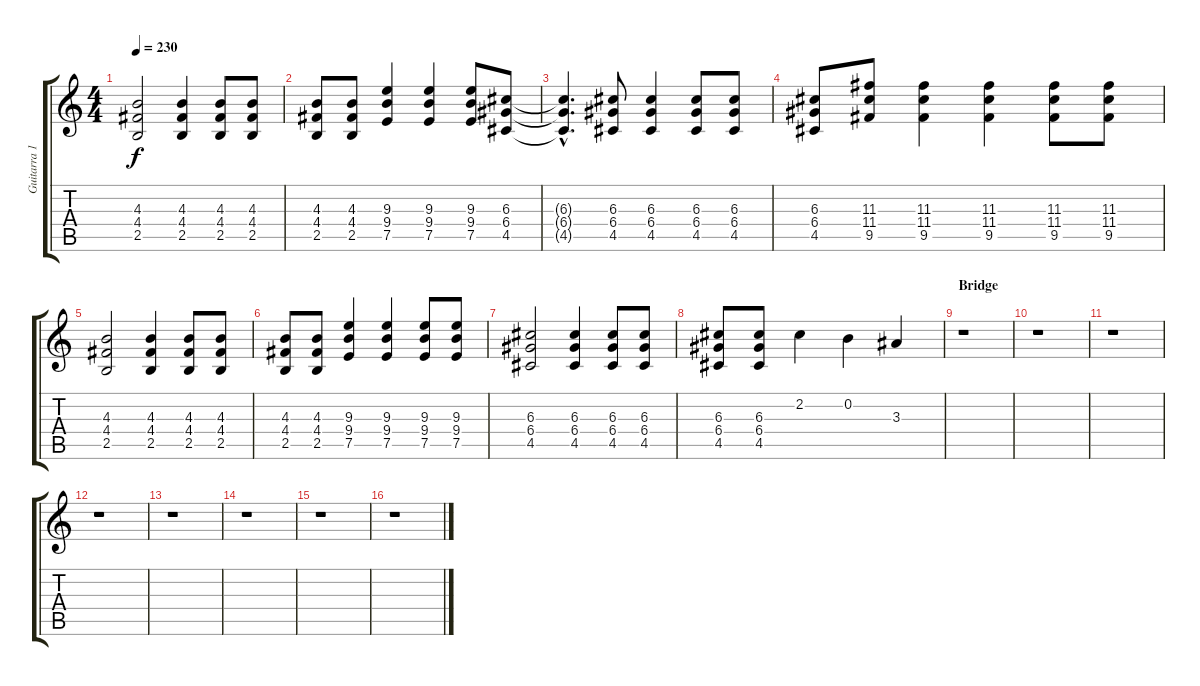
\track ("Guitarra 1 - Mathias" "Guitarra 1") {instrument distortionguitar}
\staff {score tabs}
\tuning (E4 B3 G3 D3 A2 E2) {hide}
\ts (4 4)
\tempo 230
\clef g2
\ks c
(4.3 4.4 2.5).2{dy f} (4.3 4.4 2.5).4 (4.3 4.4 2.5).8 (4.3 4.4 2.5).8 |
(4.3 4.4 2.5).8 (4.3 4.4 2.5).8 (9.3 9.4 7.5).4 (9.3 9.4 7.5).4 (9.3 9.4 7.5).8 (6.3 6.4 4.5).8 |
(6.3{hac t} 6.4{hac t} 4.5{hac t}).4{d} (6.3 6.4 4.5).8 (6.3 6.4 4.5).4 (6.3 6.4 4.5).8 (6.3 6.4 4.5).8 |
(6.3 6.4 4.5).8 (11.3 11.4 9.5).8 (11.3 11.4 9.5).4 (11.3 11.4 9.5).4 (11.3 11.4 9.5).8 (11.3 11.4 9.5).8 |
(4.3 4.4 2.5).2 (4.3 4.4 2.5).4 (4.3 4.4 2.5).8 (4.3 4.4 2.5).8 |
(4.3 4.4 2.5).8 (4.3 4.4 2.5).8 (9.3 9.4 7.5).4 (9.3 9.4 7.5).4 (9.3 9.4 7.5).8 (9.3 9.4 7.5).8 |
(6.3 6.4 4.5).2 (6.3 6.4 4.5).4 (6.3 6.4 4.5).8 (6.3 6.4 4.5).8 |
(6.3 6.4 4.5).8 (6.3 6.4 4.5).8 2.2.4 0.2.4 3.3.4 |
\section ("" "Bridge")
r.1 |
r.1 |
r.1 |
r.1 |
r.1 |
r.1 |
r.1 |
r.1
